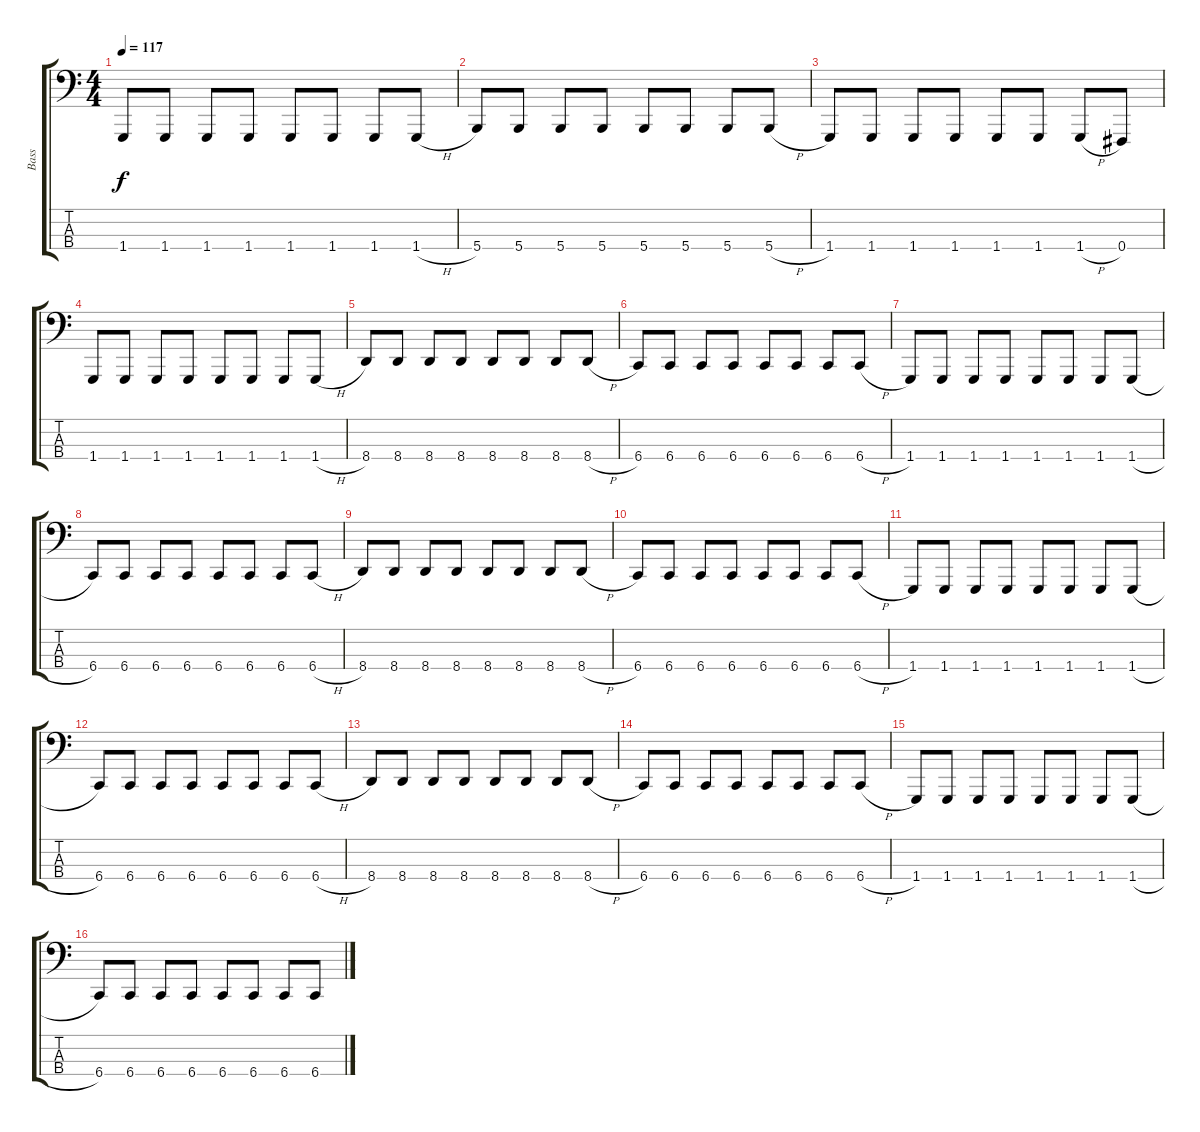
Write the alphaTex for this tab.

\track ("Bass" "Bass") {instrument acousticbass}
\staff {score tabs}
\tuning (G2 D2 A1 Gb0) {hide}
\ts (4 4)
\tempo 117
\clef f4
\ks c
1.4.8{dy f} 1.4.8 1.4.8 1.4.8 1.4.8 1.4.8 1.4.8 1.4{h}.8 |
5.4.8 5.4.8 5.4.8 5.4.8 5.4.8 5.4.8 5.4.8 5.4{h}.8 |
1.4.8 1.4.8 1.4.8 1.4.8 1.4.8 1.4.8 1.4{h}.8 0.4.8 |
1.4.8 1.4.8 1.4.8 1.4.8 1.4.8 1.4.8 1.4.8 1.4{h}.8 |
8.4.8 8.4.8 8.4.8 8.4.8 8.4.8 8.4.8 8.4.8 8.4{h}.8 |
6.4.8 6.4.8 6.4.8 6.4.8 6.4.8 6.4.8 6.4.8 6.4{h}.8 |
1.4.8 1.4.8 1.4.8 1.4.8 1.4.8 1.4.8 1.4.8 1.4{h}.8 |
6.4.8 6.4.8 6.4.8 6.4.8 6.4.8 6.4.8 6.4.8 6.4{h}.8 |
8.4.8 8.4.8 8.4.8 8.4.8 8.4.8 8.4.8 8.4.8 8.4{h}.8 |
6.4.8 6.4.8 6.4.8 6.4.8 6.4.8 6.4.8 6.4.8 6.4{h}.8 |
1.4.8 1.4.8 1.4.8 1.4.8 1.4.8 1.4.8 1.4.8 1.4{h}.8 |
6.4.8 6.4.8 6.4.8 6.4.8 6.4.8 6.4.8 6.4.8 6.4{h}.8 |
8.4.8 8.4.8 8.4.8 8.4.8 8.4.8 8.4.8 8.4.8 8.4{h}.8 |
6.4.8 6.4.8 6.4.8 6.4.8 6.4.8 6.4.8 6.4.8 6.4{h}.8 |
1.4.8 1.4.8 1.4.8 1.4.8 1.4.8 1.4.8 1.4.8 1.4{h}.8 |
6.4.8 6.4.8 6.4.8 6.4.8 6.4.8 6.4.8 6.4.8 6.4.8
